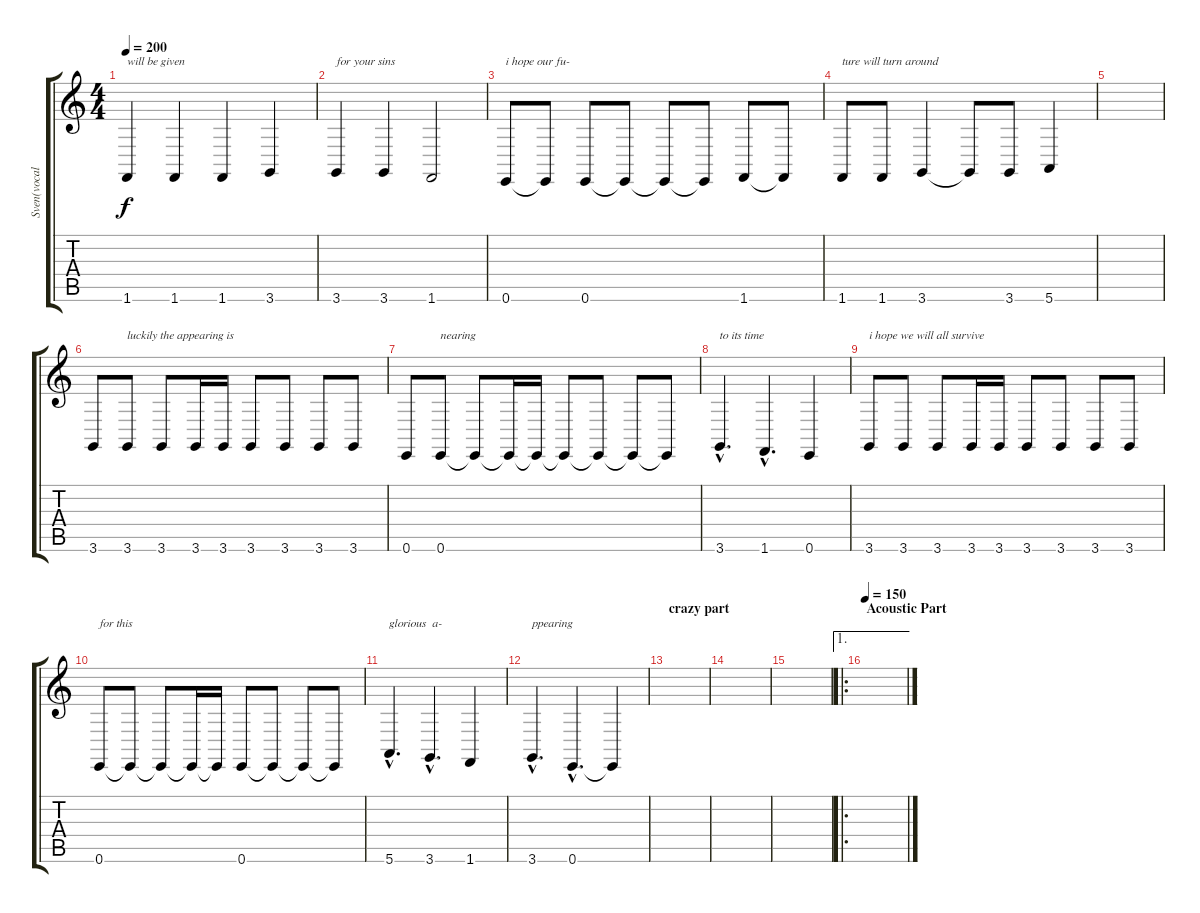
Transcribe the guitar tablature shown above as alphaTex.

\track ("Sven(vocals)" "Sven(vocal") {instrument lead8bassandlead}
\staff {score tabs}
\tuning (E4 B3 G3 D3 A2 E2) {hide}
\ts (4 4)
\tempo 200
\clef g2
\ks c
1.6.4{txt "will be given" dy f} 1.6.4 1.6.4 3.6.4 |
3.6.4{txt "for your sins"} 3.6.4 1.6.2 |
0.6.8{txt "i hope our fu-"} 0.6{t}.8 0.6.8 0.6{t}.8 0.6{t}.8 0.6{t}.8 1.6.8 1.6{t}.8 |
1.6.8{txt "ture will turn around"} 1.6.8 3.6.4 3.6{t}.8 3.6.8 5.6.4 |
|
3.6.8 3.6.8{txt "luckily the appearing is"} 3.6.8 3.6.16 3.6.16 3.6.8 3.6.8 3.6.8 3.6.8 |
0.6.8 0.6.8{txt "nearing"} 0.6{t}.8 0.6{t}.16 0.6{t}.16 0.6{t}.8 0.6{t}.8 0.6{t}.8 0.6{t}.8 |
3.6{hac}.4{d txt "to its time"} 1.6{hac}.4{d} 0.6.4 |
3.6.8{txt "i hope we will all survive"} 3.6.8 3.6.8 3.6.16 3.6.16 3.6.8 3.6.8 3.6.8 3.6.8 |
0.6.8{txt "for this"} 0.6{t}.8 0.6{t}.8 0.6{t}.16 0.6{t}.16 0.6.8 0.6{t}.8 0.6{t}.8 0.6{t}.8 |
5.6{hac}.4{d txt "glorious  a-"} 3.6{hac}.4{d} 1.6.4 |
3.6{hac}.4{d txt "ppearing"} 0.6{hac}.4{d} 0.6{t}.4 |
\section ("" "crazy part")
|
|
|
\ae 1
\ro
\section ("" "Acoustic Part")
\tempo 150
